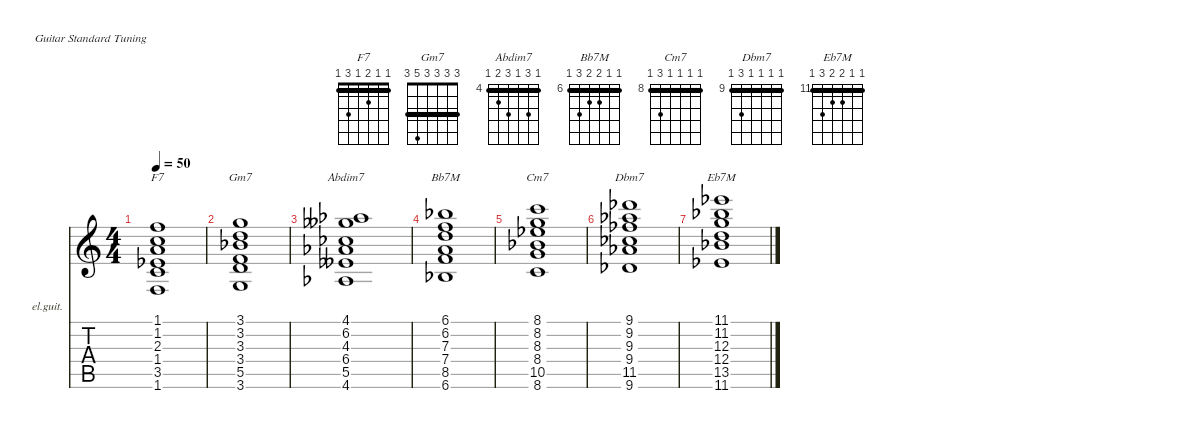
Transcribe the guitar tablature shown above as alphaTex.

\defaultSystemsLayout 4
\hideDynamics
\bracketExtendMode nobrackets
\firstSystemTrackNameOrientation horizontal
\otherSystemsTrackNameOrientation horizontal
\track ("Organ" "el.guit.") {instrument electricguitarclean}
\staff {score tabs}
\tuning (E4 B3 G3 D3 A2 E2)
\chord ("F7" 1 1 2 1 3 1) {barre (1 1 1)}
\chord ("Gm7" 3 3 3 3 5 3) {barre (3 3 3 3)}
\chord ("Abdim7" 4 6 4 6 5 4) {firstfret 4 barre (4 4)}
\chord ("Bb7M" 6 6 7 7 8 6) {firstfret 6 barre (6 6)}
\chord ("Cm7" 8 8 8 8 10 8) {firstfret 8 barre (8 8 8 8)}
\chord ("Dbm7" 9 9 9 9 11 9) {firstfret 9 barre (9 9 9 9)}
\chord ("Eb7M" 11 11 12 12 13 11) {firstfret 11 barre (11 11)}
\ts (4 4)
\tempo 50
\clef g2
\ks c
(1.6 3.5 1.4{acc b} 2.3 1.2 1.1).1{ch "F7" dy mf instrument electricguitarclean beam Up} |
(3.6 5.5 3.4 3.3{acc b} 3.2 3.1).1{ch "Gm7" beam Up} |
(4.6{acc b} 5.5{acc bb} 6.4{acc b} 4.3{acc b} 6.2{acc bb} 4.1{acc b}).1{ch "Abdim7" beam Up} |
(6.6{acc b} 8.5 7.4 7.3 6.2 6.1{acc b}).1{ch "Bb7M" beam Down} |
(8.6 10.5 8.4{acc b} 8.3{acc b} 8.2 8.1).1{ch "Cm7" beam Down} |
(9.6{acc b} 11.5{acc b} 9.4{acc b} 9.3{acc b} 9.2{acc b} 9.1{acc b}).1{ch "Dbm7" beam Down} |
(11.6{acc b} 13.5{acc b} 12.4 12.3 11.2{acc b} 11.1{acc b}).1{ch "Eb7M" beam Down}
